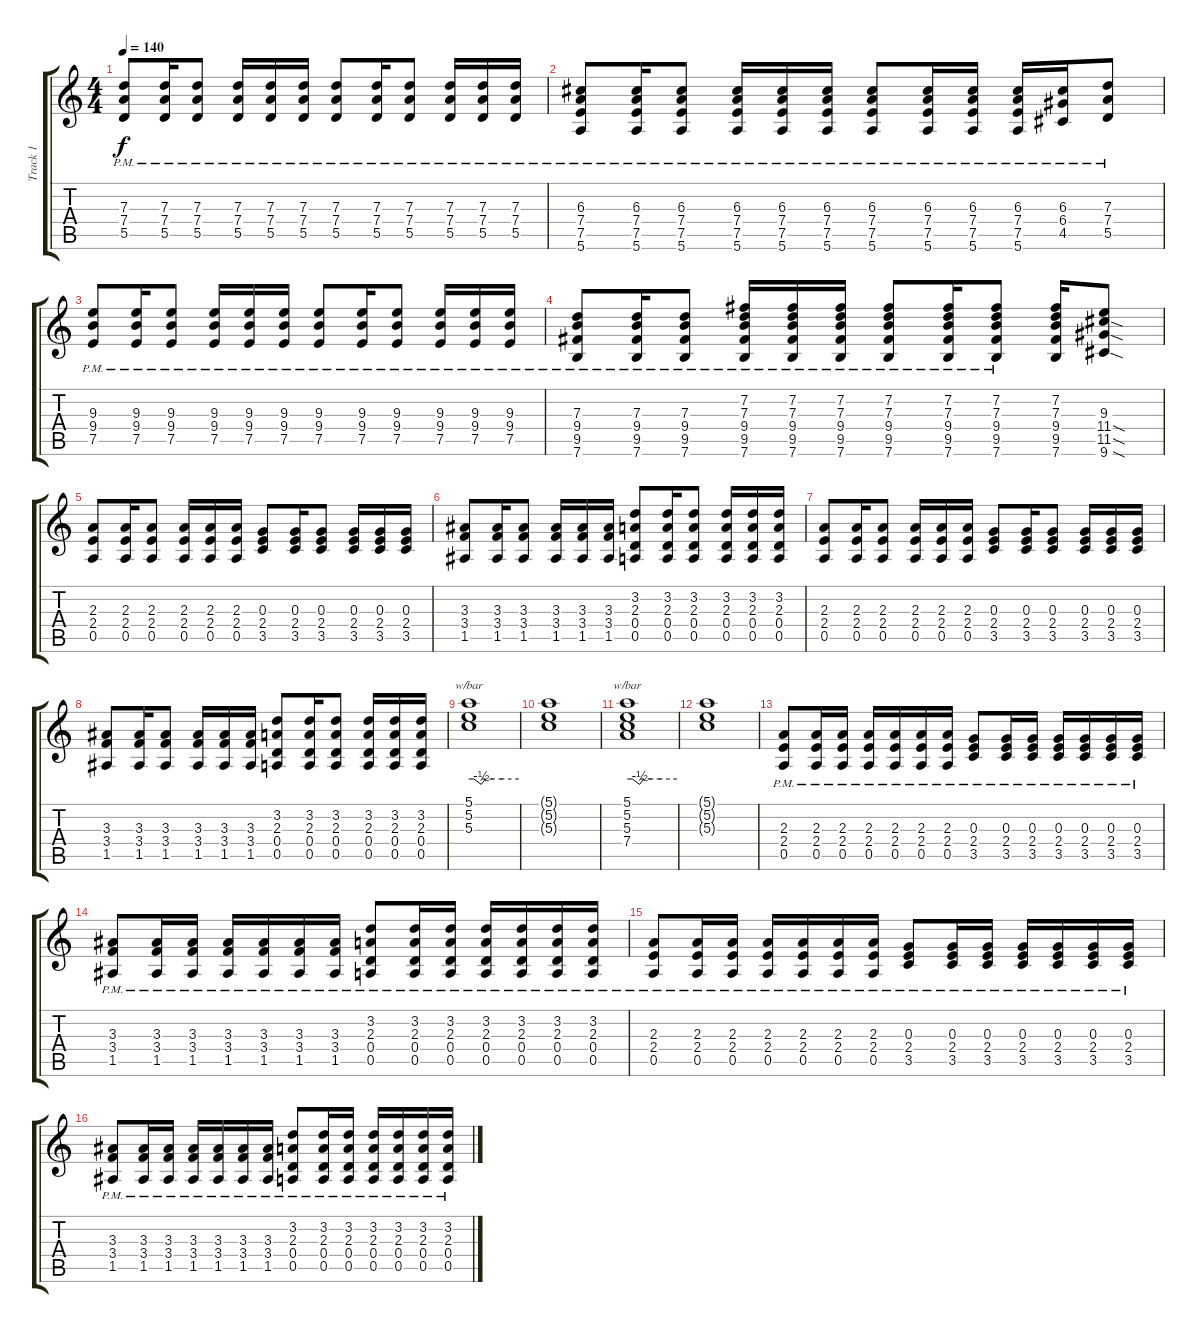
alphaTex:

\track ("Track 1" "Track 1") {instrument electricguitarjazz}
\staff {score tabs}
\tuning (E4 B3 G3 D3 A2 E2) {hide}
\ts (4 4)
\tempo 140
\clef g2
\ks c
(7.3{pm} 7.4{pm} 5.5{pm}).8{dy f} (7.3{pm} 7.4{pm} 5.5{pm}).16 (7.3{pm} 7.4{pm} 5.5{pm}).8 (7.3{pm} 7.4{pm} 5.5{pm}).16 (7.3{pm} 7.4{pm} 5.5{pm}).16 (7.3{pm} 7.4{pm} 5.5{pm}).16 (7.3{pm} 7.4{pm} 5.5{pm}).8 (7.3{pm} 7.4{pm} 5.5{pm}).16 (7.3{pm} 7.4{pm} 5.5{pm}).8 (7.3{pm} 7.4{pm} 5.5{pm}).16 (7.3{pm} 7.4{pm} 5.5{pm}).16 (7.3{pm} 7.4{pm} 5.5{pm}).16 |
(6.3{pm} 7.4{pm} 7.5{pm} 5.6{pm}).8 (6.3{pm} 7.4{pm} 7.5{pm} 5.6{pm}).16 (6.3{pm} 7.4{pm} 7.5{pm} 5.6{pm}).8 (6.3{pm} 7.4{pm} 7.5{pm} 5.6{pm}).16 (6.3{pm} 7.4{pm} 7.5{pm} 5.6{pm}).16 (6.3{pm} 7.4{pm} 7.5{pm} 5.6{pm}).16 (6.3{pm} 7.4{pm} 7.5{pm} 5.6{pm}).8 (6.3{pm} 7.4{pm} 7.5{pm} 5.6{pm}).16 (6.3{pm} 7.4{pm} 7.5{pm} 5.6{pm}).16 (6.3{pm} 7.4{pm} 7.5{pm} 5.6{pm}).16 (6.3{pm} 6.4{pm} 4.5{pm}).16 (7.3{pm} 7.4{pm} 5.5{pm}).8 |
(9.3{pm} 9.4{pm} 7.5{pm}).8 (9.3{pm} 9.4{pm} 7.5{pm}).16 (9.3{pm} 9.4{pm} 7.5{pm}).8 (9.3{pm} 9.4{pm} 7.5{pm}).16 (9.3{pm} 9.4{pm} 7.5{pm}).16 (9.3{pm} 9.4{pm} 7.5{pm}).16 (9.3{pm} 9.4{pm} 7.5{pm}).8 (9.3{pm} 9.4{pm} 7.5{pm}).16 (9.3{pm} 9.4{pm} 7.5{pm}).8 (9.3{pm} 9.4{pm} 7.5{pm}).16 (9.3{pm} 9.4{pm} 7.5{pm}).16 (9.3{pm} 9.4{pm} 7.5{pm}).16 |
(7.3{pm} 9.4{pm} 9.5{pm} 7.6{pm}).8 (7.3{pm} 9.4{pm} 9.5{pm} 7.6{pm}).16 (7.3{pm} 9.4{pm} 9.5{pm} 7.6{pm}).8 (7.2{pm} 7.3{pm} 9.4{pm} 9.5{pm} 7.6).16 (7.2{pm} 7.3{pm} 9.4{pm} 9.5{pm} 7.6).16 (7.2{pm} 7.3{pm} 9.4{pm} 9.5 7.6).16 (7.2{pm} 7.3{pm} 9.4{pm} 9.5 7.6).8 (7.2{pm} 7.3{pm} 9.4 9.5 7.6).16 (7.2 7.3{pm} 9.4 9.5 7.6).8 (7.2 7.3 9.4 9.5 7.6).16 (9.3 11.4{sod} 11.5{sod} 9.6{sod}).8 |
(2.3 2.4 0.5).8 (2.3 2.4 0.5).16 (2.3 2.4 0.5).8 (2.3 2.4 0.5).16 (2.3 2.4 0.5).16 (2.3 2.4 0.5).16 (0.3 2.4 3.5).8 (0.3 2.4 3.5).16 (0.3 2.4 3.5).8 (0.3 2.4 3.5).16 (0.3 2.4 3.5).16 (0.3 2.4 3.5).16 |
(3.3 3.4 1.5).8 (3.3 3.4 1.5).16 (3.3 3.4 1.5).8 (3.3 3.4 1.5).16 (3.3 3.4 1.5).16 (3.3 3.4 1.5).16 (3.2 2.3 0.4 0.5).8 (3.2 2.3 0.4 0.5).16 (3.2 2.3 0.4 0.5).8 (3.2 2.3 0.4 0.5).16 (3.2 2.3 0.4 0.5).16 (3.2 2.3 0.4 0.5).16 |
(2.3 2.4 0.5).8 (2.3 2.4 0.5).16 (2.3 2.4 0.5).8 (2.3 2.4 0.5).16 (2.3 2.4 0.5).16 (2.3 2.4 0.5).16 (0.3 2.4 3.5).8 (0.3 2.4 3.5).16 (0.3 2.4 3.5).8 (0.3 2.4 3.5).16 (0.3 2.4 3.5).16 (0.3 2.4 3.5).16 |
(3.3 3.4 1.5).8 (3.3 3.4 1.5).16 (3.3 3.4 1.5).8 (3.3 3.4 1.5).16 (3.3 3.4 1.5).16 (3.3 3.4 1.5).16 (3.2 2.3 0.4 0.5).8 (3.2 2.3 0.4 0.5).16 (3.2 2.3 0.4 0.5).8 (3.2 2.3 0.4 0.5).16 (3.2 2.3 0.4 0.5).16 (3.2 2.3 0.4 0.5).16 |
(5.1 5.2 5.3).1{tbe (custom default 0 0 6 0 15 -2 20 0 29 0 40 0 60 0)} |
(5.1{t} 5.2{t} 5.3{t}).1 |
(5.1 5.2 5.3 7.4).1{tbe (custom default 0 0 6 0 15 -2 20 0 29 0 40 0 60 0)} |
(5.1{t} 5.2{t} 5.3{t}).1 |
(2.3{pm} 2.4{pm} 0.5{pm}).8 (2.3{pm} 2.4{pm} 0.5{pm}).16 (2.3{pm} 2.4{pm} 0.5{pm}).16 (2.3{pm} 2.4{pm} 0.5{pm}).16 (2.3{pm} 2.4{pm} 0.5{pm}).16 (2.3{pm} 2.4{pm} 0.5{pm}).16 (2.3{pm} 2.4{pm} 0.5{pm}).16 (0.3{pm} 2.4{pm} 3.5{pm}).8 (0.3{pm} 2.4{pm} 3.5{pm}).16 (0.3{pm} 2.4{pm} 3.5{pm}).16 (0.3{pm} 2.4{pm} 3.5{pm}).16 (0.3{pm} 2.4{pm} 3.5{pm}).16 (0.3{pm} 2.4{pm} 3.5{pm}).16 (0.3{pm} 2.4{pm} 3.5{pm}).16 |
(3.3{pm} 3.4{pm} 1.5{pm}).8 (3.3{pm} 3.4{pm} 1.5{pm}).16 (3.3{pm} 3.4{pm} 1.5{pm}).16 (3.3{pm} 3.4{pm} 1.5{pm}).16 (3.3{pm} 3.4{pm} 1.5{pm}).16 (3.3{pm} 3.4{pm} 1.5{pm}).16 (3.3{pm} 3.4{pm} 1.5{pm}).16 (3.2{pm} 2.3{pm} 0.4{pm} 0.5{pm}).8 (3.2{pm} 2.3{pm} 0.4{pm} 0.5{pm}).16 (3.2{pm} 2.3{pm} 0.4{pm} 0.5{pm}).16 (3.2{pm} 2.3{pm} 0.4{pm} 0.5{pm}).16 (3.2{pm} 2.3{pm} 0.4{pm} 0.5{pm}).16 (3.2{pm} 2.3{pm} 0.4{pm} 0.5{pm}).16 (3.2{pm} 2.3{pm} 0.4{pm} 0.5{pm}).16 |
(2.3{pm} 2.4{pm} 0.5{pm}).8 (2.3{pm} 2.4{pm} 0.5{pm}).16 (2.3{pm} 2.4{pm} 0.5{pm}).16 (2.3{pm} 2.4{pm} 0.5{pm}).16 (2.3{pm} 2.4{pm} 0.5{pm}).16 (2.3{pm} 2.4{pm} 0.5{pm}).16 (2.3{pm} 2.4{pm} 0.5{pm}).16 (0.3{pm} 2.4{pm} 3.5{pm}).8 (0.3{pm} 2.4{pm} 3.5{pm}).16 (0.3{pm} 2.4{pm} 3.5{pm}).16 (0.3{pm} 2.4{pm} 3.5{pm}).16 (0.3{pm} 2.4{pm} 3.5{pm}).16 (0.3{pm} 2.4{pm} 3.5{pm}).16 (0.3{pm} 2.4{pm} 3.5{pm}).16 |
(3.3{pm} 3.4{pm} 1.5{pm}).8 (3.3{pm} 3.4{pm} 1.5{pm}).16 (3.3{pm} 3.4{pm} 1.5{pm}).16 (3.3{pm} 3.4{pm} 1.5{pm}).16 (3.3{pm} 3.4{pm} 1.5{pm}).16 (3.3{pm} 3.4{pm} 1.5{pm}).16 (3.3{pm} 3.4{pm} 1.5{pm}).16 (3.2{pm} 2.3{pm} 0.4{pm} 0.5{pm}).8 (3.2{pm} 2.3{pm} 0.4{pm} 0.5{pm}).16 (3.2{pm} 2.3{pm} 0.4{pm} 0.5{pm}).16 (3.2{pm} 2.3{pm} 0.4{pm} 0.5).16 (3.2{pm} 2.3{pm} 0.4 0.5).16 (3.2{pm} 2.3 0.4 0.5).16 (3.2{pm} 2.3 0.4 0.5).16
